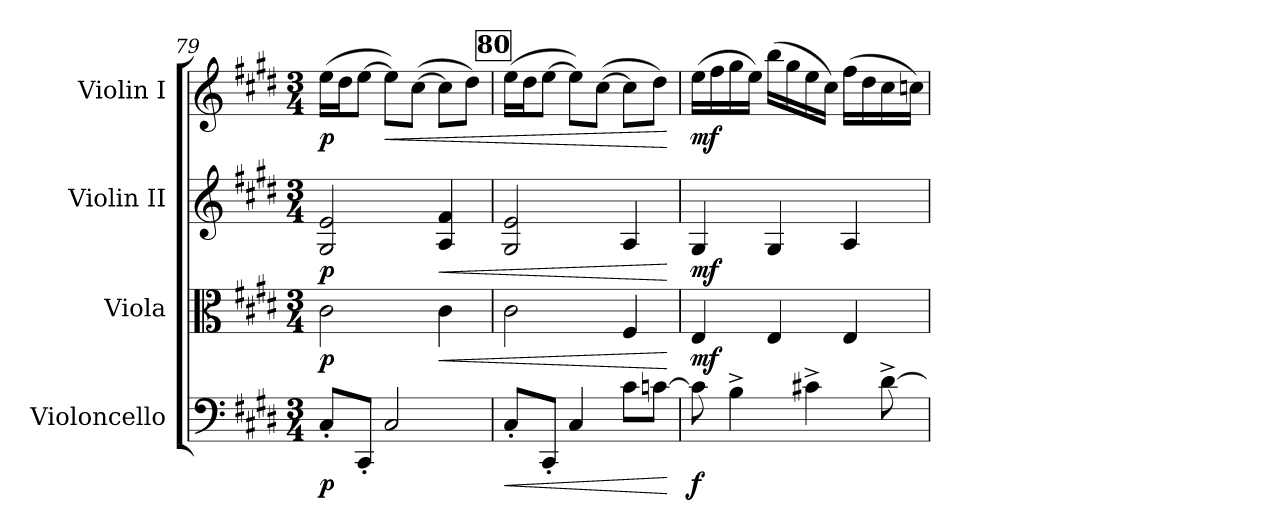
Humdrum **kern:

**kern	**dynam	**kern	**dynam	**kern	**dynam	**kern	**dynam
*part4	*part4	*part3	*part3	*part2	*part2	*part1	*part1
*staff4	*staff4	*staff3	*staff3	*staff2	*staff2	*staff1	*staff1
*I"Violoncello	*	*I"Viola	*	*I"Violin II	*	*I"Violin I	*
*I'Vc	*	*I'Vla	*	*I'Vln	*	*I'Vln	*
!!LO:PB:g=z
*clefF4	*	*clefC3	*	*clefG2	*	*clefG2	*
*k[f#c#g#d#]	*	*k[f#c#g#d#]	*	*k[f#c#g#d#]	*	*k[f#c#g#d#]	*
*M3/4	*	*M3/4	*	*M3/4	*	*M3/4	*
=79	=79	=79	=79	=79	=79	=79	=79
!	!LO:DY:b	!	!LO:DY:b	!	!LO:DY:b	!	!LO:DY:b
8C#'/L	p	2c#\	p	2G#/ 2e/	p	(16ee\LL	p
.	.	.	.	.	.	16dd#\J	.
8CC#'/J	.	.	.	.	.	[8ee\J	.
!	!	!	!	!	!	!	!LO:HP:b
2C#/	.	.	.	.	.	8ee\L])	<
.	.	.	.	.	.	([8cc#\J	.
!	!	!	!LO:HP:b	!	!LO:HP:b	!	!
.	.	4c#\	<	4A/ 4f#/	<	8cc#\L]	.
.	.	.	.	.	.	8dd#\J)	.
!!LO:REH:place=s1:a:B:fs=14:t=80
=80	=80	=80	=80	=80	=80	=80	=80
!	!LO:HP:b	!	!	!	!	!	!
8C#'/L	<	2c#\	.	2G#/ 2e/	.	(16ee\LL	.
.	.	.	.	.	.	16dd#\J	.
8CC#'/J	.	.	.	.	.	[8ee\J	.
4C#/	.	.	.	.	.	8ee\L])	.
.	.	.	.	.	.	([8cc#\J	.
8c#\L	.	4F#/	.	4A/	.	8cc#\L]	.
[8cn\J	.	.	.	.	.	8dd#\J)	.
.	[	.	[	.	[	.	[
=81	=81	=81	=81	=81	=81	=81	=81
!	!LO:DY:b	!	!LO:DY:b	!	!LO:DY:b	!	!LO:DY:b
8c\]	f	4E/	mf	4G#/	mf	(16ee\LL	mf
.	.	.	.	.	.	16ff#\	.
4B^\	.	.	.	.	.	16gg#\	.
.	.	.	.	.	.	16ee\JJ)	.
.	.	4E/	.	4G#/	.	(16bb\LL	.
.	.	.	.	.	.	16gg#\	.
4c#X^\	.	.	.	.	.	16ee\	.
.	.	.	.	.	.	16cc#\JJ)	.
.	.	4E/	.	4A/	.	(16ff#\LL	.
.	.	.	.	.	.	16dd#\	.
[8d#^\	.	.	.	.	.	16cc#\	.
.	.	.	.	.	.	16ccn\JJ)	.
=	=	=	=	=	=	=	=
*-	*-	*-	*-	*-	*-	*-	*-
